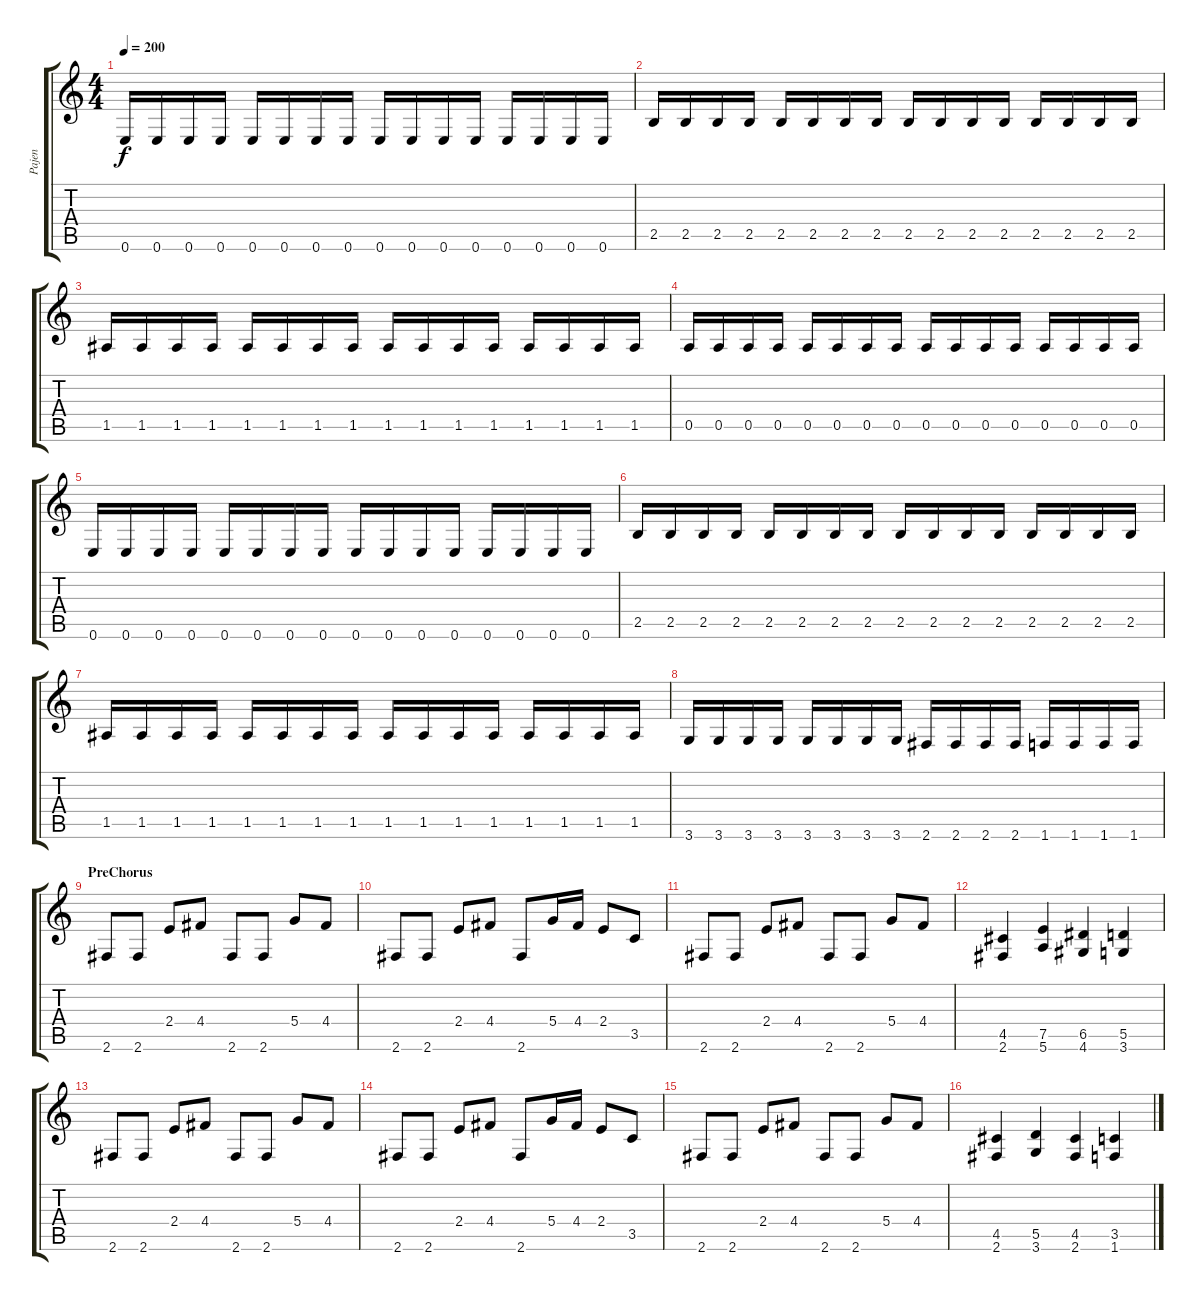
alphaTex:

\track ("Pajen" "Pajen") {instrument distortionguitar}
\staff {score tabs}
\tuning (E4 B3 G3 D3 A2 E2) {hide}
\ts (4 4)
\section ("" "")
\tempo 200
\clef g2
\ks c
0.6.16{dy f} 0.6.16 0.6.16 0.6.16 0.6.16 0.6.16 0.6.16 0.6.16 0.6.16 0.6.16 0.6.16 0.6.16 0.6.16 0.6.16 0.6.16 0.6.16 |
2.5.16 2.5.16 2.5.16 2.5.16 2.5.16 2.5.16 2.5.16 2.5.16 2.5.16 2.5.16 2.5.16 2.5.16 2.5.16 2.5.16 2.5.16 2.5.16 |
1.5.16 1.5.16 1.5.16 1.5.16 1.5.16 1.5.16 1.5.16 1.5.16 1.5.16 1.5.16 1.5.16 1.5.16 1.5.16 1.5.16 1.5.16 1.5.16 |
0.5.16 0.5.16 0.5.16 0.5.16 0.5.16 0.5.16 0.5.16 0.5.16 0.5.16 0.5.16 0.5.16 0.5.16 0.5.16 0.5.16 0.5.16 0.5.16 |
0.6.16 0.6.16 0.6.16 0.6.16 0.6.16 0.6.16 0.6.16 0.6.16 0.6.16 0.6.16 0.6.16 0.6.16 0.6.16 0.6.16 0.6.16 0.6.16 |
2.5.16 2.5.16 2.5.16 2.5.16 2.5.16 2.5.16 2.5.16 2.5.16 2.5.16 2.5.16 2.5.16 2.5.16 2.5.16 2.5.16 2.5.16 2.5.16 |
1.5.16 1.5.16 1.5.16 1.5.16 1.5.16 1.5.16 1.5.16 1.5.16 1.5.16 1.5.16 1.5.16 1.5.16 1.5.16 1.5.16 1.5.16 1.5.16 |
3.6.16 3.6.16 3.6.16 3.6.16 3.6.16 3.6.16 3.6.16 3.6.16 2.6.16 2.6.16 2.6.16 2.6.16 1.6.16 1.6.16 1.6.16 1.6.16 |
\section ("" "PreChorus")
2.6.8 2.6.8 2.4.8 4.4.8 2.6.8 2.6.8 5.4.8 4.4.8 |
2.6.8 2.6.8 2.4.8 4.4.8 2.6.8 5.4.16 4.4.16 2.4.8 3.5.8 |
2.6.8 2.6.8 2.4.8 4.4.8 2.6.8 2.6.8 5.4.8 4.4.8 |
(4.5 2.6).4 (7.5 5.6).4 (6.5 4.6).4 (5.5 3.6).4 |
2.6.8 2.6.8 2.4.8 4.4.8 2.6.8 2.6.8 5.4.8 4.4.8 |
2.6.8 2.6.8 2.4.8 4.4.8 2.6.8 5.4.16 4.4.16 2.4.8 3.5.8 |
2.6.8 2.6.8 2.4.8 4.4.8 2.6.8 2.6.8 5.4.8 4.4.8 |
(4.5 2.6).4 (5.5 3.6).4 (4.5 2.6).4 (3.5 1.6).4
